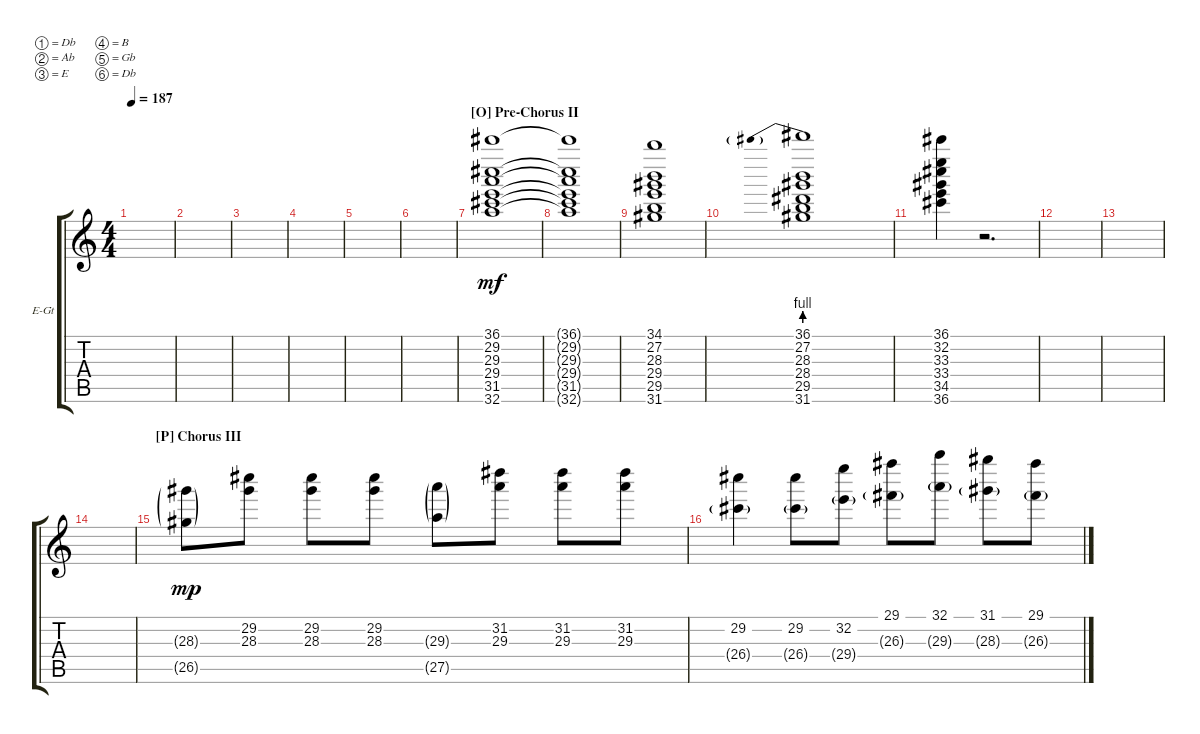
\defaultSystemsLayout 4
\bracketExtendMode groupsimilarinstruments
\firstSystemTrackNameOrientation horizontal
\otherSystemsTrackNameOrientation horizontal
\track ("Synth III" "E-Gt") {instrument stringensemble1}
\staff {score tabs}
\tuning (Db4 Ab3 E3 B2 Gb2 Db2)
\displaytranspose 12
\ts (4 4)
\tempo 187
\clef g2
\scale
0.333333
\ks c
|
\scale
0.333333 |
\scale
0.333333 |
\scale
0.333333 |
\scale
0.333333 |
\scale
0.333333 |
\section ("O" "Pre-Chorus II")
\scale
0.333333 (36.1 29.2 29.3 29.4 31.5 32.6).1{dy mf} |
\scale
0.333333 (36.1{t} 29.2{t} 29.3{t} 29.4{t} 31.5{t} 32.6{t}).1 |
\scale
0.333333 (34.1 27.2 28.3 29.4 29.5 31.6).1 |
\scale
0.333333 (27.2 28.3 28.4 29.5 31.6 36.1{be (prebend 0 4 60 4)}).1 |
\scale
0.333333 (36.1 32.2 33.3 33.4 34.5 36.6).4 r.2{d} |
\scale
0.333333 |
\scale
0.333333 |
\scale
0.333333 |
\section ("P" "Chorus III")
\scale
0.333333 (28.3{g} 26.5{g}).8{dy mp} (29.2 28.3).8 (29.2 28.3).8 (29.2 28.3).8 (29.3{g} 27.5{g}).8 (31.2 29.3).8 (31.2 29.3).8 (31.2 29.3).8 |
\scale
0.333333 (29.2 26.4{g}).4 (29.2 26.4{g}).8 (32.2 29.4{g}).8 (29.1 26.3{g}).8 (32.1 29.3{g}).8 (31.1 28.3{g}).8 (29.1 26.3{g}).8
